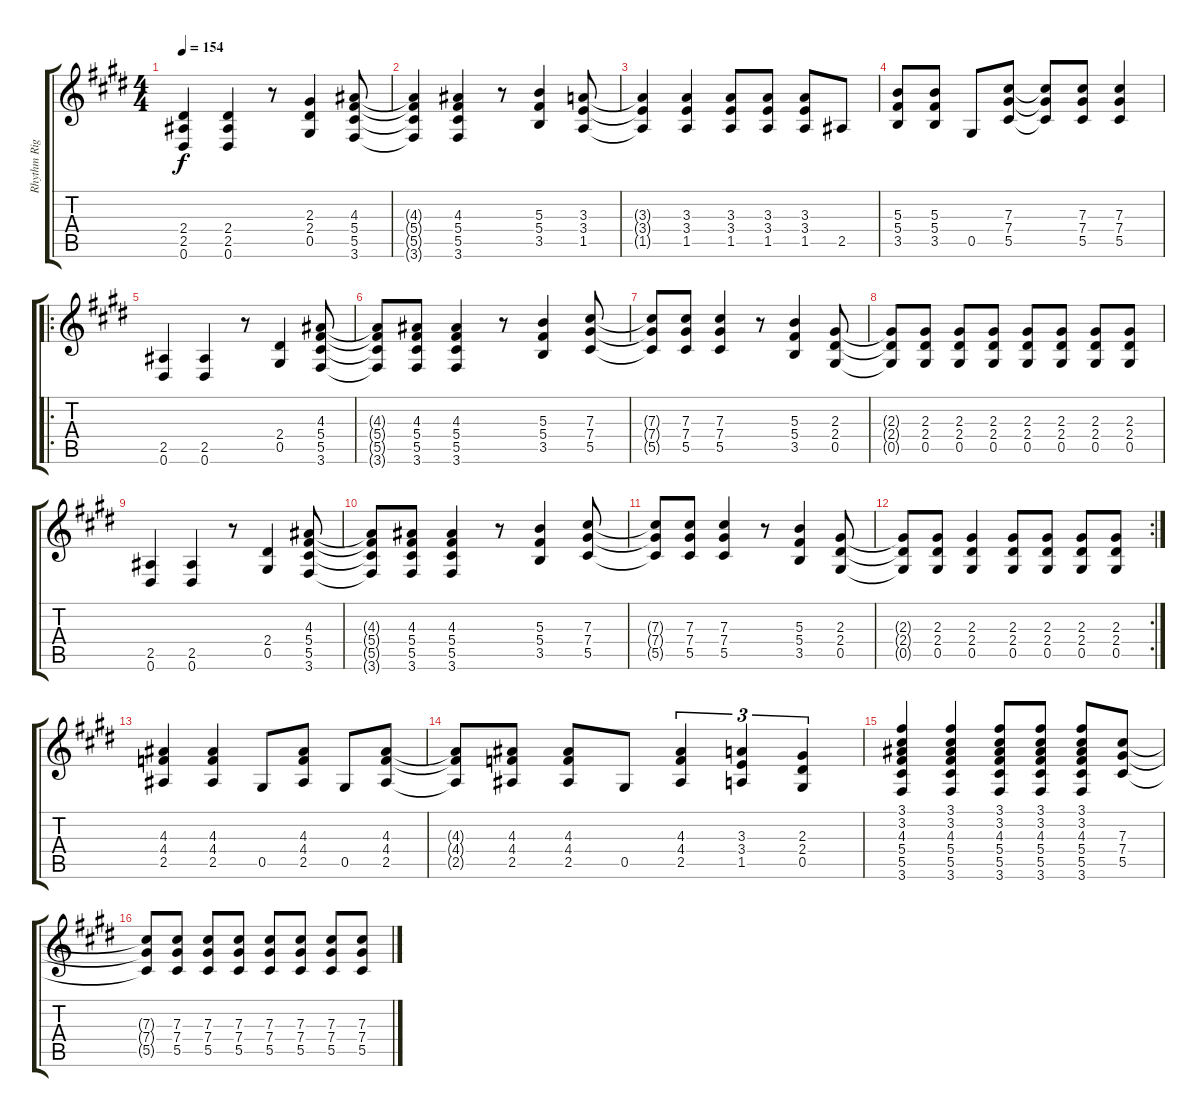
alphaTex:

\track ("Rhythm Right" "Rhythm Rig") {instrument distortionguitar}
\staff {score tabs}
\tuning (Eb4 Bb3 Gb3 Db3 Ab2 Eb2) {hide}
\ts (4 4)
\tempo 154
\clef g2
\ks e
(2.4 2.5 0.6).4{dy f} (2.4 2.5 0.6).4 r.8 (2.3 2.4 0.5).4 (4.3 5.4 5.5 3.6).8 |
\ks c#minor
(4.3{t} 5.4{t} 5.5{t} 3.6{t}).4 (4.3 5.4 5.5 3.6).4 r.8 (5.3 5.4 3.5).4 (3.3 3.4 1.5).8 |
(3.3{t} 3.4{t} 1.5{t}).4 (3.3 3.4 1.5).4 (3.3 3.4 1.5).8 (3.3 3.4 1.5).8 (3.3 3.4 1.5).8 2.5.8 |
(5.3 5.4 3.5).8 (5.3 5.4 3.5).8 0.5.8 (7.3 7.4 5.5).8 (7.3{t} 7.4{t} 5.5{t}).8 (7.3 7.4 5.5).8 (7.3 7.4 5.5).4 |
\ro
\ks e
(2.5 0.6).4 (2.5 0.6).4 r.8 (2.4 0.5).4 (4.3 5.4 5.5 3.6).8 |
\ks c#minor
(4.3{t} 5.4{t} 5.5{t} 3.6{t}).8 (4.3 5.4 5.5 3.6).8 (4.3 5.4 5.5 3.6).4 r.8 (5.3 5.4 3.5).4 (7.3 7.4 5.5).8 |
(7.3{t} 7.4{t} 5.5{t}).8 (7.3 7.4 5.5).8 (7.3 7.4 5.5).4 r.8 (5.3 5.4 3.5).4 (2.3 2.4 0.5).8 |
(2.3{t} 2.4{t} 0.5{t}).8 (2.3 2.4 0.5).8 (2.3 2.4 0.5).8 (2.3 2.4 0.5).8 (2.3 2.4 0.5).8 (2.3 2.4 0.5).8 (2.3 2.4 0.5).8 (2.3 2.4 0.5).8 |
\ks e
(2.5 0.6).4 (2.5 0.6).4 r.8 (2.4 0.5).4 (4.3 5.4 5.5 3.6).8 |
\ks c#minor
(4.3{t} 5.4{t} 5.5{t} 3.6{t}).8 (4.3 5.4 5.5 3.6).8 (4.3 5.4 5.5 3.6).4 r.8 (5.3 5.4 3.5).4 (7.3 7.4 5.5).8 |
(7.3{t} 7.4{t} 5.5{t}).8 (7.3 7.4 5.5).8 (7.3 7.4 5.5).4 r.8 (5.3 5.4 3.5).4 (2.3 2.4 0.5).8 |
\rc 2
(2.3{t} 2.4{t} 0.5{t}).8 (2.3 2.4 0.5).8 (2.3 2.4 0.5).4 (2.3 2.4 0.5).8 (2.3 2.4 0.5).8 (2.3 2.4 0.5).8 (2.3 2.4 0.5).8 |
\ks e
(4.3 4.4 2.5).4 (4.3 4.4 2.5).4 0.5.8 (4.3 4.4 2.5).8 0.5.8 (4.3 4.4 2.5).8 |
\ks c#minor
(4.3{t} 4.4{t} 2.5{t}).8 (4.3 4.4 2.5).8 (4.3 4.4 2.5).8 0.5.8 (4.3 4.4 2.5).4{tu (3 2)} (3.3 3.4 1.5).4{tu (3 2)} (2.3 2.4 0.5).4{tu (3 2)} |
(3.1 3.2 4.3 5.4 5.5 3.6).4 (3.1 3.2 4.3 5.4 5.5 3.6).4 (3.1 3.2 4.3 5.4 5.5 3.6).8 (3.1 3.2 4.3 5.4 5.5 3.6).8 (3.1 3.2 4.3 5.4 5.5 3.6).8 (7.3 7.4 5.5).8 |
(7.3{t} 7.4{t} 5.5{t}).8 (7.3 7.4 5.5).8 (7.3 7.4 5.5).8 (7.3 7.4 5.5).8 (7.3 7.4 5.5).8 (7.3 7.4 5.5).8 (7.3 7.4 5.5).8 (7.3 7.4 5.5).8
